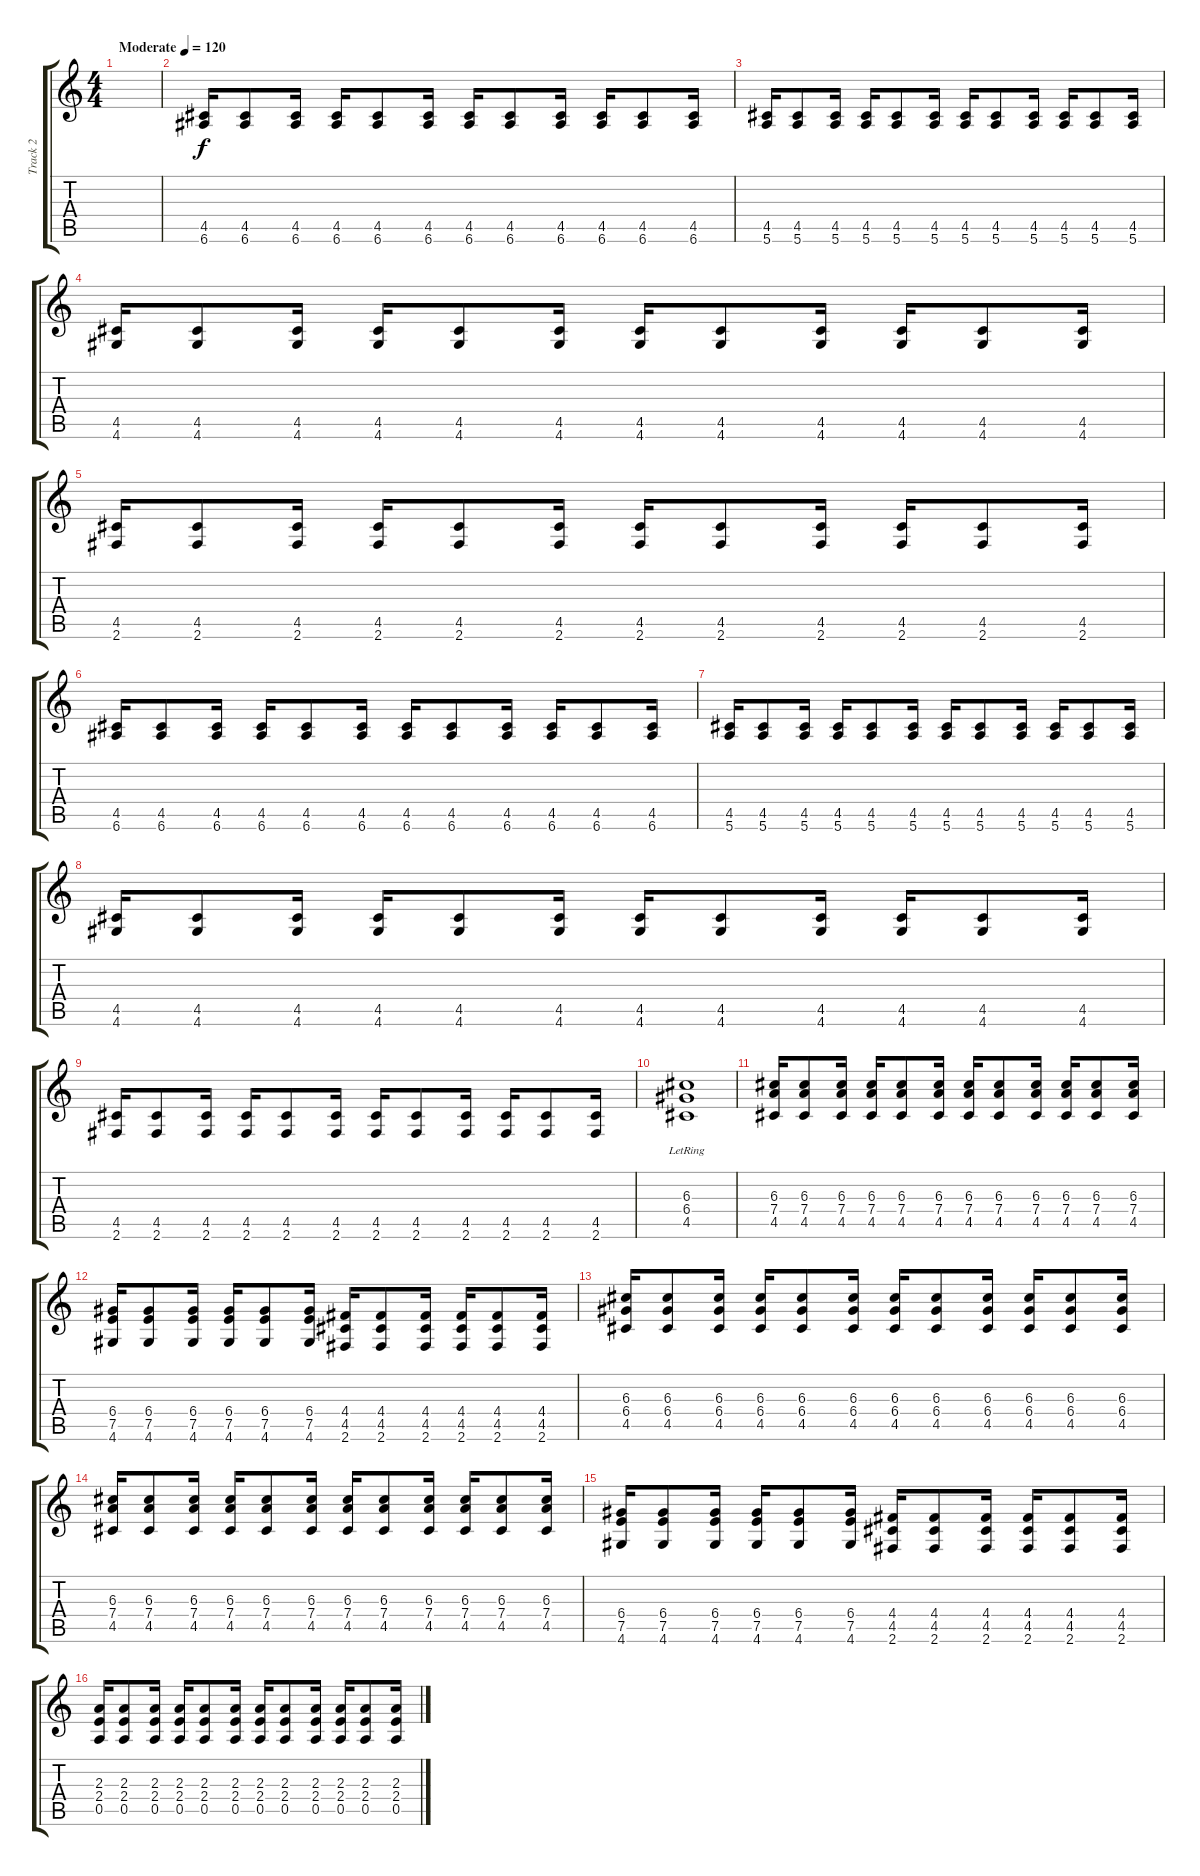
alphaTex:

\track ("Track 2" "Track 2") {instrument overdrivenguitar}
\staff {score tabs}
\tuning (E4 B3 G3 D3 A2 E2) {hide}
\ts (4 4)
\tempo (120 "Moderate")
\clef g2
\ks c
|
(4.5 6.6).16 (4.5 6.6).8 (4.5 6.6).16 (4.5 6.6).16 (4.5 6.6).8 (4.5 6.6).16 (4.5 6.6).16 (4.5 6.6).8 (4.5 6.6).16 (4.5 6.6).16 (4.5 6.6).8 (4.5 6.6).16 |
(4.5 5.6).16 (4.5 5.6).8 (4.5 5.6).16 (4.5 5.6).16 (4.5 5.6).8 (4.5 5.6).16 (4.5 5.6).16 (4.5 5.6).8 (4.5 5.6).16 (4.5 5.6).16 (4.5 5.6).8 (4.5 5.6).16 |
(4.5 4.6).16 (4.5 4.6).8 (4.5 4.6).16 (4.5 4.6).16 (4.5 4.6).8 (4.5 4.6).16 (4.5 4.6).16 (4.5 4.6).8 (4.5 4.6).16 (4.5 4.6).16 (4.5 4.6).8 (4.5 4.6).16 |
(4.5 2.6).16 (4.5 2.6).8 (4.5 2.6).16 (4.5 2.6).16 (4.5 2.6).8 (4.5 2.6).16 (4.5 2.6).16 (4.5 2.6).8 (4.5 2.6).16 (4.5 2.6).16 (4.5 2.6).8 (4.5 2.6).16 |
(4.5 6.6).16 (4.5 6.6).8 (4.5 6.6).16 (4.5 6.6).16 (4.5 6.6).8 (4.5 6.6).16 (4.5 6.6).16 (4.5 6.6).8 (4.5 6.6).16 (4.5 6.6).16 (4.5 6.6).8 (4.5 6.6).16 |
(4.5 5.6).16 (4.5 5.6).8 (4.5 5.6).16 (4.5 5.6).16 (4.5 5.6).8 (4.5 5.6).16 (4.5 5.6).16 (4.5 5.6).8 (4.5 5.6).16 (4.5 5.6).16 (4.5 5.6).8 (4.5 5.6).16 |
(4.5 4.6).16 (4.5 4.6).8 (4.5 4.6).16 (4.5 4.6).16 (4.5 4.6).8 (4.5 4.6).16 (4.5 4.6).16 (4.5 4.6).8 (4.5 4.6).16 (4.5 4.6).16 (4.5 4.6).8 (4.5 4.6).16 |
(4.5 2.6).16 (4.5 2.6).8 (4.5 2.6).16 (4.5 2.6).16 (4.5 2.6).8 (4.5 2.6).16 (4.5 2.6).16 (4.5 2.6).8 (4.5 2.6).16 (4.5 2.6).16 (4.5 2.6).8 (4.5 2.6).16 |
(6.3{lr} 6.4{lr} 4.5{lr}).1 |
(6.3 7.4 4.5).16 (6.3 7.4 4.5).8 (6.3 7.4 4.5).16 (6.3 7.4 4.5).16 (6.3 7.4 4.5).8 (6.3 7.4 4.5).16 (6.3 7.4 4.5).16 (6.3 7.4 4.5).8 (6.3 7.4 4.5).16 (6.3 7.4 4.5).16 (6.3 7.4 4.5).8 (6.3 7.4 4.5).16 |
(6.4 7.5 4.6).16 (6.4 7.5 4.6).8 (6.4 7.5 4.6).16 (6.4 7.5 4.6).16 (6.4 7.5 4.6).8 (6.4 7.5 4.6).16 (4.4 4.5 2.6).16 (4.4 4.5 2.6).8 (4.4 4.5 2.6).16 (4.4 4.5 2.6).16 (4.4 4.5 2.6).8 (4.4 4.5 2.6).16 |
(6.3 6.4 4.5).16 (6.3 6.4 4.5).8 (6.3 6.4 4.5).16 (6.3 6.4 4.5).16 (6.3 6.4 4.5).8 (6.3 6.4 4.5).16 (6.3 6.4 4.5).16 (6.3 6.4 4.5).8 (6.3 6.4 4.5).16 (6.3 6.4 4.5).16 (6.3 6.4 4.5).8 (6.3 6.4 4.5).16 |
(6.3 7.4 4.5).16 (6.3 7.4 4.5).8 (6.3 7.4 4.5).16 (6.3 7.4 4.5).16 (6.3 7.4 4.5).8 (6.3 7.4 4.5).16 (6.3 7.4 4.5).16 (6.3 7.4 4.5).8 (6.3 7.4 4.5).16 (6.3 7.4 4.5).16 (6.3 7.4 4.5).8 (6.3 7.4 4.5).16 |
(6.4 7.5 4.6).16 (6.4 7.5 4.6).8 (6.4 7.5 4.6).16 (6.4 7.5 4.6).16 (6.4 7.5 4.6).8 (6.4 7.5 4.6).16 (4.4 4.5 2.6).16 (4.4 4.5 2.6).8 (4.4 4.5 2.6).16 (4.4 4.5 2.6).16 (4.4 4.5 2.6).8 (4.4 4.5 2.6).16 |
(2.3 2.4 0.5).16 (2.3 2.4 0.5).8 (2.3 2.4 0.5).16 (2.3 2.4 0.5).16 (2.3 2.4 0.5).8 (2.3 2.4 0.5).16 (2.3 2.4 0.5).16 (2.3 2.4 0.5).8 (2.3 2.4 0.5).16 (2.3 2.4 0.5).16 (2.3 2.4 0.5).8 (2.3 2.4 0.5).16
